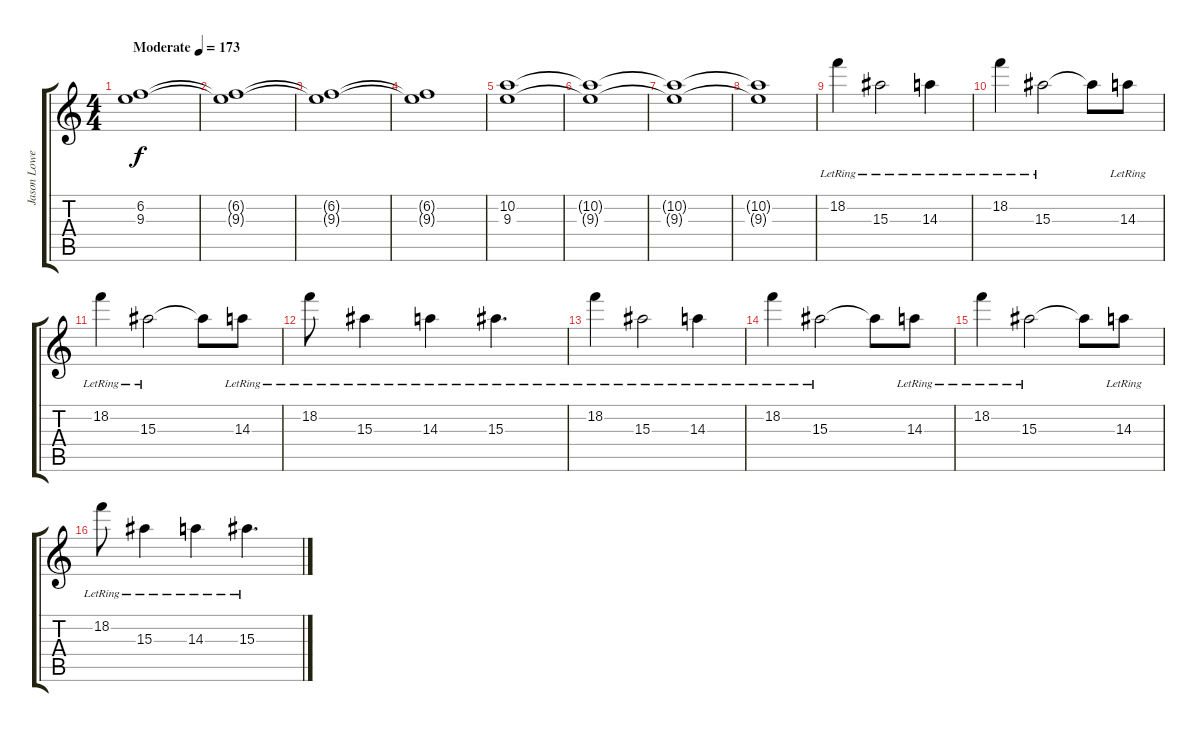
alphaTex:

\track ("Jason Lowery" "Jason Lowe") {instrument distortionguitar}
\staff {score tabs}
\tuning (E4 B3 G3 D3 A2 D2) {hide}
\ts (4 4)
\tempo (173 "Moderate")
\clef g2
\ks c
(6.2 9.3).1{dy f instrument distortionguitar} |
(6.2{t} 9.3{t}).1 |
(6.2{t} 9.3{t}).1 |
(6.2{t} 9.3{t}).1 |
(10.2 9.3).1 |
(10.2{t} 9.3{t}).1 |
(10.2{t} 9.3{t}).1 |
(10.2{t} 9.3{t}).1 |
18.2{lr}.4 15.3{lr}.2 14.3{lr}.4 |
18.2{lr}.4 15.3{lr}.2 15.3{t}.8 14.3{lr}.8 |
18.2{lr}.4 15.3{lr}.2 15.3{t}.8 14.3{lr}.8 |
18.2{lr}.8 15.3{lr}.4 14.3{lr}.4 15.3{lr}.4{d} |
18.2{lr}.4 15.3{lr}.2 14.3{lr}.4 |
18.2{lr}.4 15.3{lr}.2 15.3{t}.8 14.3{lr}.8 |
18.2{lr}.4 15.3{lr}.2 15.3{t}.8 14.3{lr}.8 |
18.2{lr}.8 15.3{lr}.4 14.3{lr}.4 15.3{lr}.4{d}
